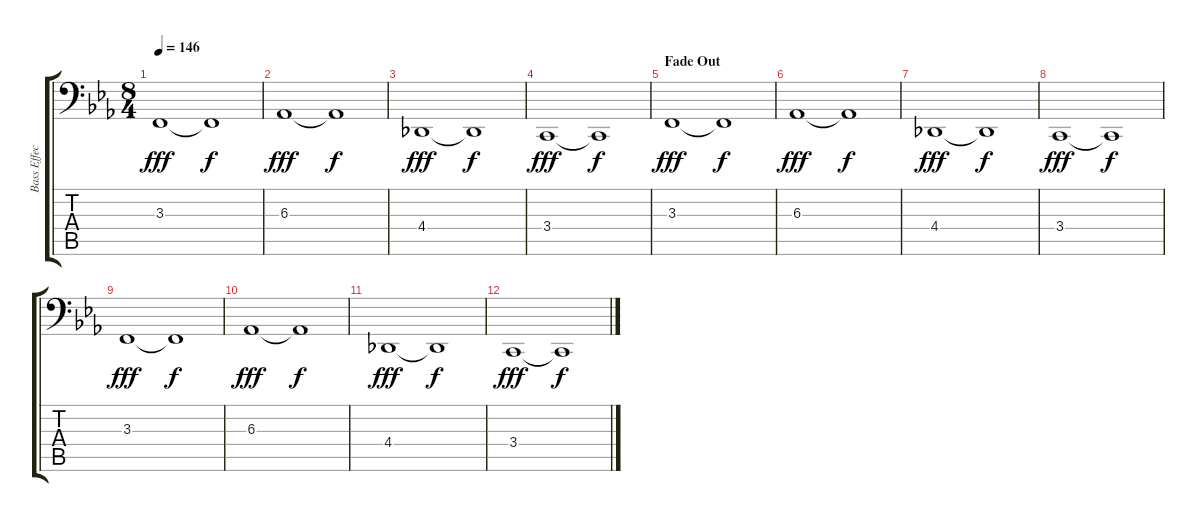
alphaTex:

\track ("Bass Effect" "Bass Effec") {instrument lead7fifths}
\staff {score tabs}
\tuning (C3 G2 D2 A1 E1 B0) {hide}
\ts (8 4)
\tempo 146
\clef f4
\ks eb
3.3.1{dy fff} 3.3{t}.1{dy f} |
6.3.1{dy fff} 6.3{t}.1{dy f} |
4.4.1{dy fff} 4.4{t}.1{dy f} |
3.4.1{dy fff} 3.4{t}.1{dy f} |
\section ("" "Fade Out")
3.3.1{dy fff} 3.3{t}.1{dy f} |
6.3.1{dy fff} 6.3{t}.1{dy f} |
4.4.1{dy fff} 4.4{t}.1{dy f} |
3.4.1{dy fff} 3.4{t}.1{dy f} |
3.3.1{dy fff} 3.3{t}.1{dy f} |
6.3.1{dy fff} 6.3{t}.1{dy f} |
4.4.1{dy fff} 4.4{t}.1{dy f} |
3.4.1{dy fff} 3.4{t}.1{dy f}
